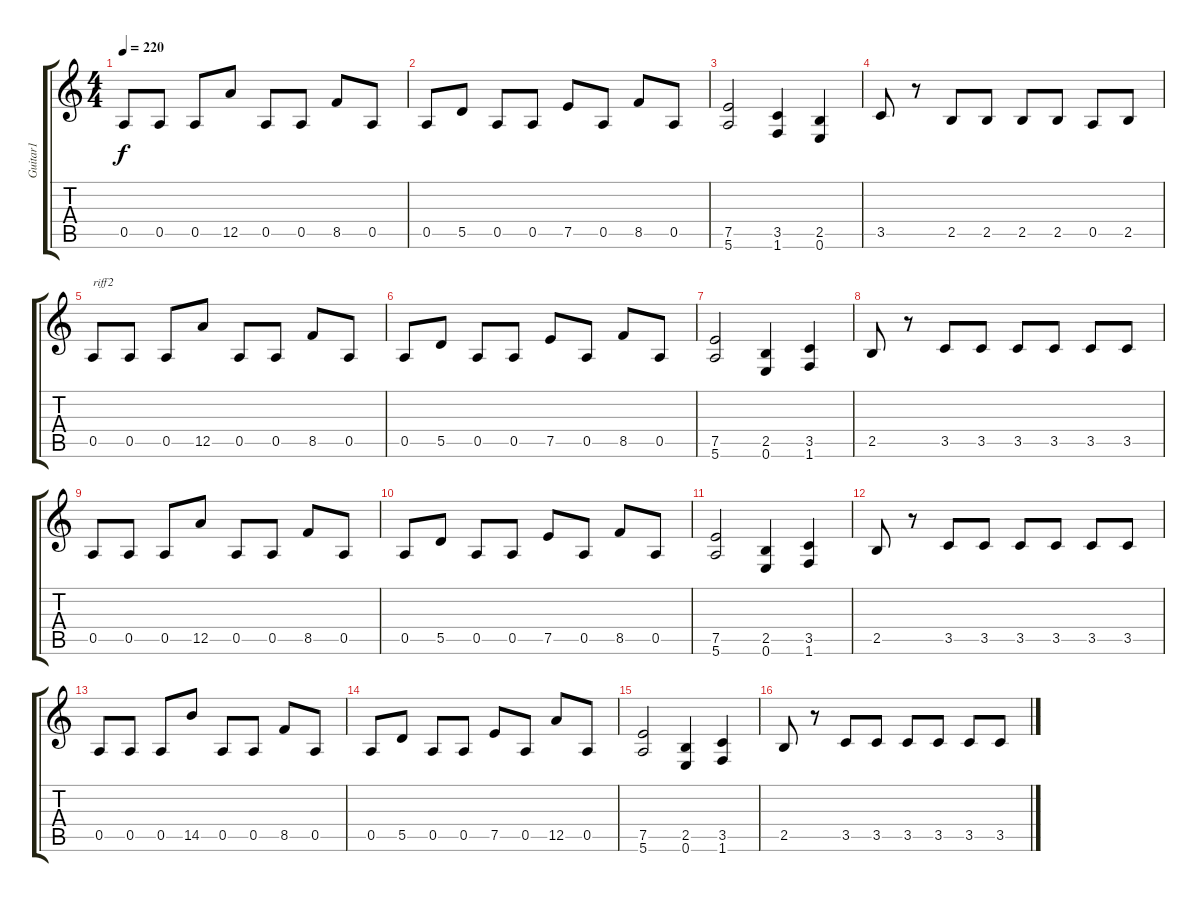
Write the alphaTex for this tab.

\track ("Guitar1" "Guitar1") {instrument acousticguitarsteel}
\staff {score tabs}
\tuning (E4 B3 G3 D3 A2 E2) {hide}
\ts (4 4)
\tempo 220
\clef g2
\ks c
0.5.8{dy f} 0.5.8 0.5.8 12.5.8 0.5.8 0.5.8 8.5.8 0.5.8 |
0.5.8 5.5.8 0.5.8 0.5.8 7.5.8 0.5.8 8.5.8 0.5.8 |
(7.5 5.6).2 (3.5 1.6).4 (2.5 0.6).4 |
3.5.8 r.8 2.5.8 2.5.8 2.5.8 2.5.8 0.5.8 2.5.8 |
0.5.8{txt "riff2"} 0.5.8 0.5.8 12.5.8 0.5.8 0.5.8 8.5.8 0.5.8 |
0.5.8 5.5.8 0.5.8 0.5.8 7.5.8 0.5.8 8.5.8 0.5.8 |
(7.5 5.6).2 (2.5 0.6).4 (3.5 1.6).4 |
2.5.8 r.8 3.5.8 3.5.8 3.5.8 3.5.8 3.5.8 3.5.8 |
0.5.8 0.5.8 0.5.8 12.5.8 0.5.8 0.5.8 8.5.8 0.5.8 |
0.5.8 5.5.8 0.5.8 0.5.8 7.5.8 0.5.8 8.5.8 0.5.8 |
(7.5 5.6).2 (2.5 0.6).4 (3.5 1.6).4 |
2.5.8 r.8 3.5.8 3.5.8 3.5.8 3.5.8 3.5.8 3.5.8 |
0.5.8 0.5.8 0.5.8 14.5.8 0.5.8 0.5.8 8.5.8 0.5.8 |
0.5.8 5.5.8 0.5.8 0.5.8 7.5.8 0.5.8 12.5.8 0.5.8 |
(7.5 5.6).2 (2.5 0.6).4 (3.5 1.6).4 |
2.5.8 r.8 3.5.8 3.5.8 3.5.8 3.5.8 3.5.8 3.5.8
